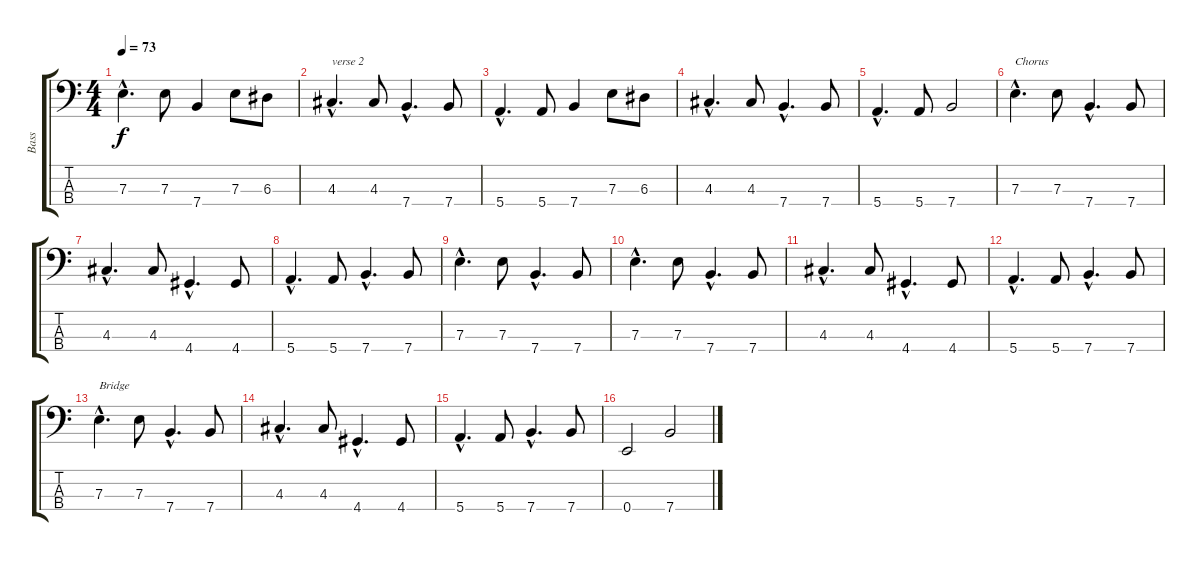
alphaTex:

\track ("Bass" "Bass") {instrument electricbassfinger}
\staff {score tabs}
\tuning (G2 D2 A1 E1) {hide}
\ts (4 4)
\tempo 73
\clef f4
\ks c
7.3{hac}.4{d dy f} 7.3.8 7.4.4 7.3.8 6.3.8 |
4.3{hac}.4{d txt "verse 2"} 4.3.8 7.4{hac}.4{d} 7.4.8 |
5.4{hac}.4{d} 5.4.8 7.4.4 7.3.8 6.3.8 |
4.3{hac}.4{d} 4.3.8 7.4{hac}.4{d} 7.4.8 |
5.4{hac}.4{d} 5.4.8 7.4.2 |
7.3{hac}.4{d txt "Chorus"} 7.3.8 7.4{hac}.4{d} 7.4.8 |
4.3{hac}.4{d} 4.3.8 4.4{hac}.4{d} 4.4.8 |
5.4{hac}.4{d} 5.4.8 7.4{hac}.4{d} 7.4.8 |
7.3{hac}.4{d} 7.3.8 7.4{hac}.4{d} 7.4.8 |
7.3{hac}.4{d} 7.3.8 7.4{hac}.4{d} 7.4.8 |
4.3{hac}.4{d} 4.3.8 4.4{hac}.4{d} 4.4.8 |
5.4{hac}.4{d} 5.4.8 7.4{hac}.4{d} 7.4.8 |
7.3{hac}.4{d txt "Bridge"} 7.3.8 7.4{hac}.4{d} 7.4.8 |
4.3{hac}.4{d} 4.3.8 4.4{hac}.4{d} 4.4.8 |
5.4{hac}.4{d} 5.4.8 7.4{hac}.4{d} 7.4.8 |
0.4.2 7.4.2
